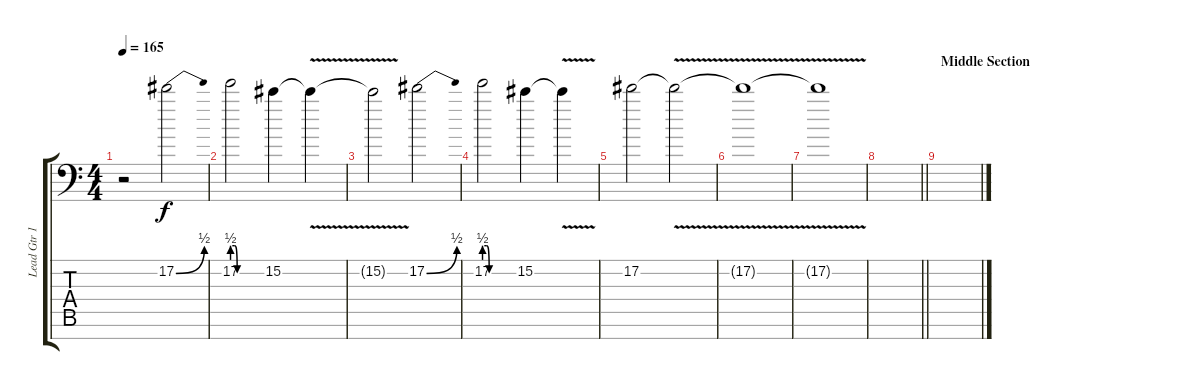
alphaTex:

\track ("Lead Gtr 1" "Lead Gtr 1") {instrument distortionguitar}
\staff {score tabs}
\tuning (Eb4 Bb3 Gb3 Db3 Ab2 Eb2 Bb1) {hide}
\ts (4 4)
\tempo 165
\clef f4
\ks c
r.2{dy f volume 16} 17.2{be (bend 0 0 60 2)}.2 |
17.2{be (custom 0 2 5 2 10 0 60 0)}.2 15.2.4 15.2{v t}.4 |
15.2{t}.2 17.2{be (bend 0 0 60 2)}.2 |
17.2{be (custom 0 2 5 2 10 0 60 0)}.2 15.2.4 15.2{v t}.4 |
17.2.2 17.2{v t}.2 |
17.2{v t}.1{volume 0} |
17.2{t}.1 |
\barLineRight lightlight
|
\section ("" "Middle Section")
